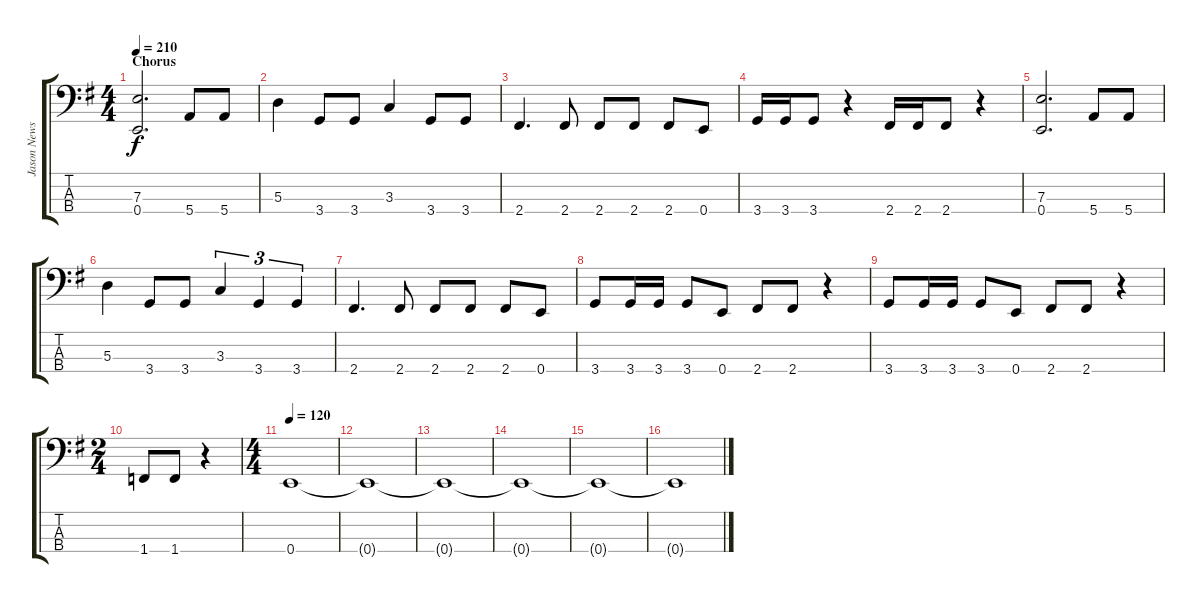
\track ("Jason Newsted" "Jason News") {instrument electricbassfinger}
\staff {score tabs}
\tuning (G2 D2 A1 E1) {hide}
\ts (4 4)
\section ("" "Chorus")
\tempo 210
\clef f4
\ks g
(7.3 0.4).2{d dy f} 5.4.8 5.4.8 |
5.3.4 3.4.8 3.4.8 3.3.4 3.4.8 3.4.8 |
2.4.4{d} 2.4.8 2.4.8 2.4.8 2.4.8 0.4.8 |
3.4.16 3.4.16 3.4.8 r.4 2.4.16 2.4.16 2.4.8 r.4 |
(7.3 0.4).2{d} 5.4.8 5.4.8 |
5.3.4 3.4.8 3.4.8 3.3.4{tu (3 2)} 3.4.4{tu (3 2)} 3.4.4{tu (3 2)} |
2.4.4{d} 2.4.8 2.4.8 2.4.8 2.4.8 0.4.8 |
3.4.8 3.4.16 3.4.16 3.4.8 0.4.8 2.4.8 2.4.8 r.4 |
3.4.8 3.4.16 3.4.16 3.4.8 0.4.8 2.4.8 2.4.8 r.4 |
\ts (2 4)
1.4.8 1.4.8 r.4 |
\ts (4 4)
\tempo 120
0.4.1 |
0.4{t}.1 |
0.4{t}.1 |
0.4{t}.1 |
0.4{t}.1 |
0.4{t}.1
